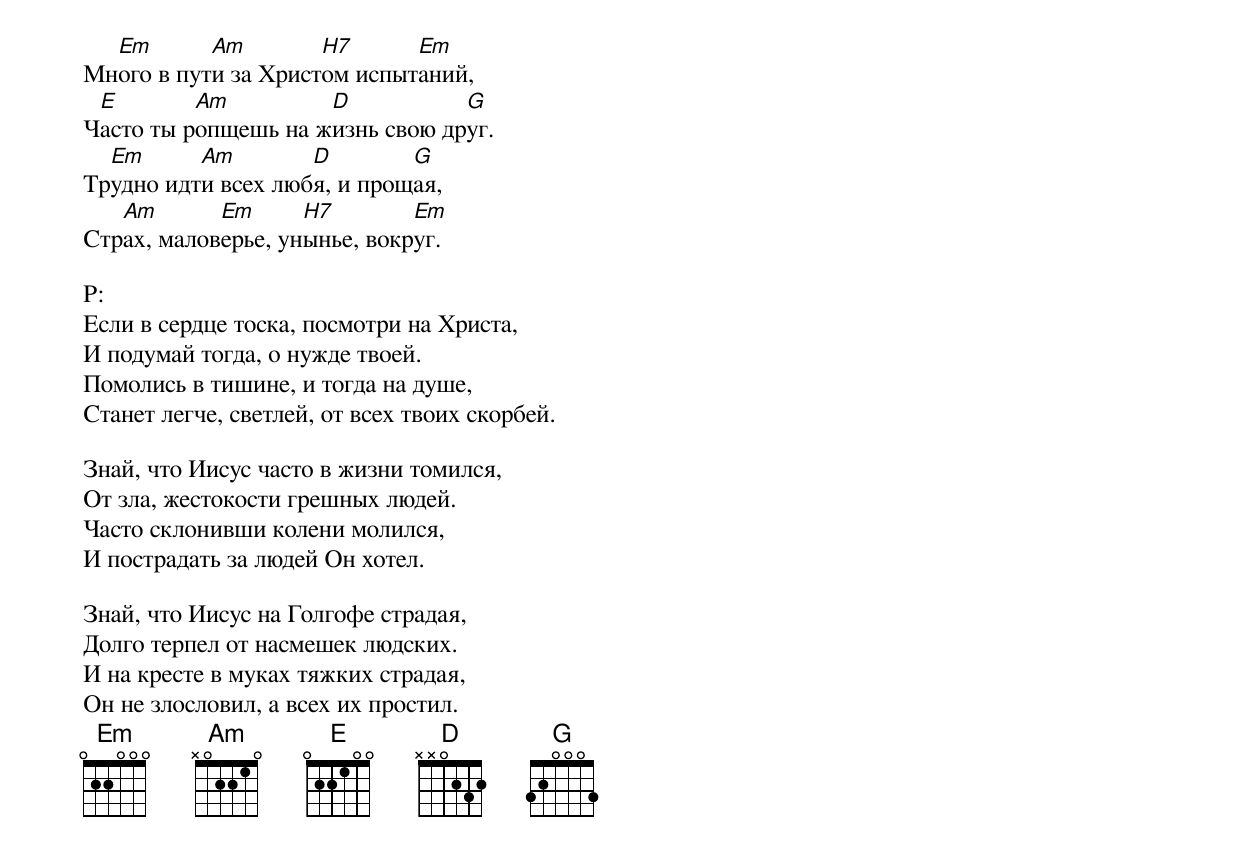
Мн[Em]ого в пут[Am]и за Христ[H7]ом испыт[Em]аний,
Ч[E]асто ты р[Am]опщешь на ж[D]изнь свою др[G]уг.
Тр[Em]удно идт[Am]и всех люб[D]я, и прощ[G]ая,
Стр[Am]ах, малов[Em]ерье, ун[H7]ынье, вокр[Em]уг.

P:
Если в сердце тоска, посмотри на Христа,
И подумай тогда, о нужде твоей.
Помолись в тишине, и тогда на душе,
Станет легче, светлей, от всех твоих скорбей.

Знай, что Иисус часто в жизни томился,
От зла, жестокости грешных людей.
Часто склонивши колени молился,
И пострадать за людей Он хотел.

Знай, что Иисус на Голгофе страдая,
Долго терпел от насмешек людских.
И на кресте в муках тяжких страдая,
Он не злословил, а всех их простил.
